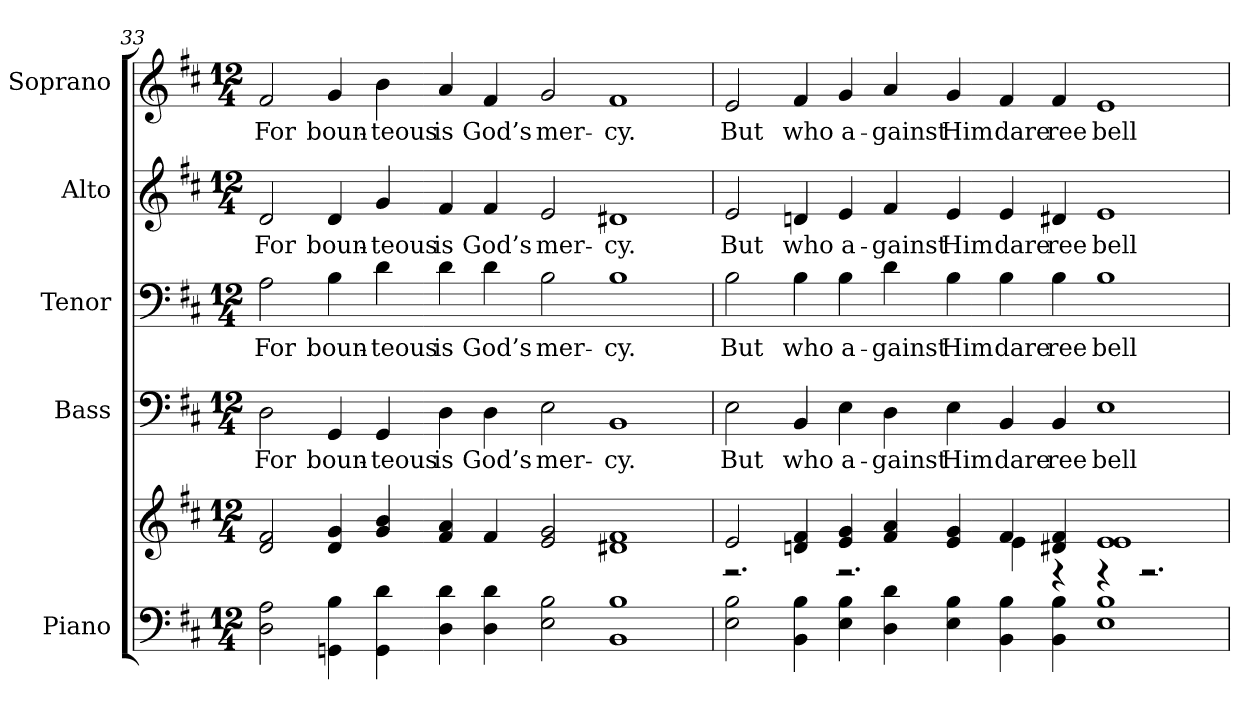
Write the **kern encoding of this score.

**kern	**kern	**kern	**text	**kern	**text	**kern	**text	**kern	**text
*part5	*part5	*part4	*part4	*part3	*part3	*part2	*part2	*part1	*part1
*staff6	*staff5	*staff4	*staff4	*staff3	*staff3	*staff2	*staff2	*staff1	*staff1
*I"Piano	*	*I"Bass	*	*I"Tenor	*	*I"Alto	*	*I"Soprano	*
*I'Pno.	*	*I'B.	*	*I'T.	*	*I'A.	*	*I'S.	*
!!LO:PB:g=z
*clefF4	*clefG2	*clefF4	*	*clefF4	*	*clefG2	*	*clefG2	*
*k[f#c#]	*k[f#c#]	*k[f#c#]	*	*k[f#c#]	*	*k[f#c#]	*	*k[f#c#]	*
*D:	*D:	*D:	*	*D:	*	*D:	*	*D:	*
*M12/4	*M12/4	*M12/4	*	*M12/4	*	*M12/4	*	*M12/4	*
=33	=33	=33	=33	=33	=33	=33	=33	=33	=33
!	!	!	!LO:LY:b:color=#000000	!	!	!	!	!	!
!	!	!	!	!	!LO:LY:b:color=#000000	!	!	!	!
!	!	!	!	!	!	!	!LO:LY:b:color=#000000	!	!
!	!	!	!	!	!	!	!	!	!LO:LY:b:color=#000000
2Di\ 2Ai	2di/ 2f#i	2Di\	For	2Ai\	For	2di/	For	2f#i/	For
!	!	!	!LO:LY:b:color=#000000	!	!	!	!	!	!
!	!	!	!	!	!LO:LY:b:color=#000000	!	!	!	!
!	!	!	!	!	!	!	!LO:LY:b:color=#000000	!	!
!	!	!	!	!	!	!	!	!	!LO:LY:b:color=#000000
4GGni\ 4Bi	4di/ 4gi	4GGi/	boun-	4Bi\	boun-	4di/	boun-	4gi/	boun-
!	!	!	!LO:LY:b:color=#000000	!	!	!	!	!	!
!	!	!	!	!	!LO:LY:b:color=#000000	!	!	!	!
!	!	!	!	!	!	!	!LO:LY:b:color=#000000	!	!
!	!	!	!	!	!	!	!	!	!LO:LY:b:color=#000000
4GGi\ 4di	4gi/ 4bi	4GGi/	-teous	4di\	-teous	4gi/	-teous	4bi\	-teous
!	!	!	!LO:LY:b:color=#000000	!	!	!	!	!	!
!	!	!	!	!	!LO:LY:b:color=#000000	!	!	!	!
!	!	!	!	!	!	!	!LO:LY:b:color=#000000	!	!
!	!	!	!	!	!	!	!	!	!LO:LY:b:color=#000000
4Di\ 4di	4f#i/ 4ai	4Di\	is	4di\	is	4f#i/	is	4ai/	is
!	!	!	!LO:LY:b:color=#000000	!	!	!	!	!	!
!	!	!	!	!	!LO:LY:b:color=#000000	!	!	!	!
!	!	!	!	!	!	!	!LO:LY:b:color=#000000	!	!
!	!	!	!	!	!	!	!	!	!LO:LY:b:color=#000000
4Di\ 4di	4f#i/	4Di\	God’s	4di\	God’s	4f#i/	God’s	4f#i/	God’s
!	!	!	!LO:LY:b:color=#000000	!	!	!	!	!	!
!	!	!	!	!	!LO:LY:b:color=#000000	!	!	!	!
!	!	!	!	!	!	!	!LO:LY:b:color=#000000	!	!
!	!	!	!	!	!	!	!	!	!LO:LY:b:color=#000000
2Ei\ 2Bi	2ei/ 2gi	2Ei\	mer-	2Bi\	mer-	2ei/	mer-	2gi/	mer-
!	!	!	!LO:LY:b:color=#000000	!	!	!	!	!	!
!	!	!	!	!	!LO:LY:b:color=#000000	!	!	!	!
!	!	!	!	!	!	!	!LO:LY:b:color=#000000	!	!
!	!	!	!	!	!	!	!	!	!LO:LY:b:color=#000000
1BBi 1Bi	1d#Xi 1f#i	1BBi	-cy.	1Bi	-cy.	1d#Xi	-cy.	1f#i	-cy.
=34	=34	=34	=34	=34	=34	=34	=34	=34	=34
*	*^	*	*	*	*	*	*	*	*
!	!	!	!	!LO:LY:b:color=#000000	!	!	!	!	!	!
!	!	!	!	!	!	!LO:LY:b:color=#000000	!	!	!	!
!	!	!	!	!	!	!	!	!LO:LY:b:color=#000000	!	!
!	!	!	!	!	!	!	!	!	!	!LO:LY:b:color=#000000
2Ei\ 2Bi	2ei/	2.r	2Ei\	But	2Bi\	But	2ei/	But	2ei/	But
!	!	!	!	!LO:LY:b:color=#000000	!	!	!	!	!	!
!	!	!	!	!	!	!LO:LY:b:color=#000000	!	!	!	!
!	!	!	!	!	!	!	!	!LO:LY:b:color=#000000	!	!
!	!	!	!	!	!	!	!	!	!	!LO:LY:b:color=#000000
4BBi\ 4Bi	4dni/ 4f#i	.	4BBi/	who	4Bi\	who	4dni/	who	4f#i/	who
!	!	!	!	!LO:LY:b:color=#000000	!	!	!	!	!	!
!	!	!	!	!	!	!LO:LY:b:color=#000000	!	!	!	!
!	!	!	!	!	!	!	!	!LO:LY:b:color=#000000	!	!
!	!	!	!	!	!	!	!	!	!	!LO:LY:b:color=#000000
4Ei\ 4Bi	4ei/ 4gi	2.r	4Ei\	a-	4Bi\	a-	4ei/	a-	4gi/	a-
!	!	!	!	!LO:LY:b:color=#000000	!	!	!	!	!	!
!	!	!	!	!	!	!LO:LY:b:color=#000000	!	!	!	!
!	!	!	!	!	!	!	!	!LO:LY:b:color=#000000	!	!
!	!	!	!	!	!	!	!	!	!	!LO:LY:b:color=#000000
4Di\ 4di	4f#i/ 4ai	.	4Di\	-gainst	4di\	-gainst	4f#i/	-gainst	4ai/	-gainst
!	!	!	!	!LO:LY:b:color=#000000	!	!	!	!	!	!
!	!	!	!	!	!	!LO:LY:b:color=#000000	!	!	!	!
!	!	!	!	!	!	!	!	!LO:LY:b:color=#000000	!	!
!	!	!	!	!	!	!	!	!	!	!LO:LY:b:color=#000000
4Ei\ 4Bi	4ei/ 4gi	.	4Ei\	Him	4Bi\	Him	4ei/	Him	4gi/	Him
!	!	!	!	!LO:LY:b:color=#000000	!	!	!	!	!	!
!	!	!	!	!	!	!LO:LY:b:color=#000000	!	!	!	!
!	!	!	!	!	!	!	!	!LO:LY:b:color=#000000	!	!
!	!	!	!	!	!	!	!	!	!	!LO:LY:b:color=#000000
4BBi\ 4Bi	4f#i/	4ei\	4BBi/	dare	4Bi\	dare	4ei/	dare	4f#i/	dare
!	!	!	!	!LO:LY:b:color=#000000	!	!	!	!	!	!
!	!	!	!	!	!	!LO:LY:b:color=#000000	!	!	!	!
!	!	!	!	!	!	!	!	!LO:LY:b:color=#000000	!	!
!	!	!	!	!	!	!	!	!	!	!LO:LY:b:color=#000000
4BBi\ 4Bi	4d#Xi/ 4f#i	4r	4BBi/	ree	4Bi\	ree	4d#Xi/	ree	4f#i/	ree
!	!	!	!	!LO:LY:b:color=#000000	!	!	!	!	!	!
!	!	!	!	!	!	!LO:LY:b:color=#000000	!	!	!	!
!	!	!	!	!	!	!	!	!LO:LY:b:color=#000000	!	!
!	!	!	!	!	!	!	!	!	!	!LO:LY:b:color=#000000
1Ei 1Bi	1ei 1ei	4r	1Ei	bell	1Bi	bell	1ei	bell	1ei	bell
.	.	2.r	.	.	.	.	.	.	.	.
*	*v	*v	*	*	*	*	*	*	*	*
=	=	=	=	=	=	=	=	=	=
*-	*-	*-	*-	*-	*-	*-	*-	*-	*-
